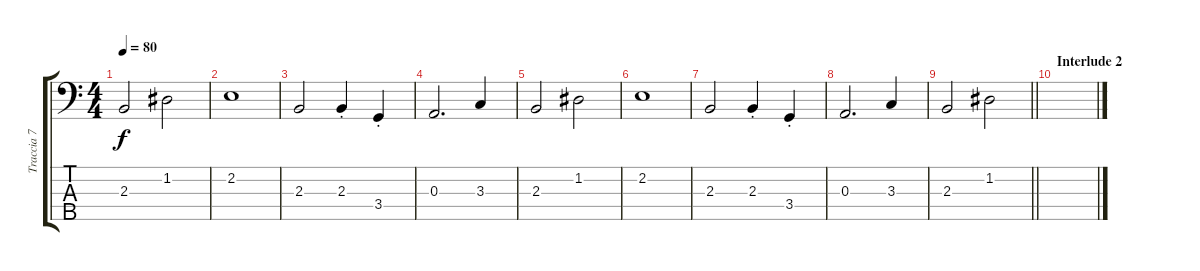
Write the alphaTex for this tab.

\track ("Traccia 7" "Traccia 7") {instrument electricbassfinger}
\staff {score tabs}
\tuning (G2 D2 A1 E1 B0) {hide}
\ts (4 4)
\tempo 80
\clef f4
\ks c
2.3.2{dy f} 1.2.2 |
2.2.1 |
2.3.2 2.3{st}.4 3.4{st}.4 |
0.3.2{d} 3.3.4 |
2.3.2 1.2.2 |
2.2.1 |
2.3.2 2.3{st}.4 3.4{st}.4 |
0.3.2{d} 3.3.4 |
\barLineRight lightlight
2.3.2 1.2.2 |
\section ("" "Interlude 2")
